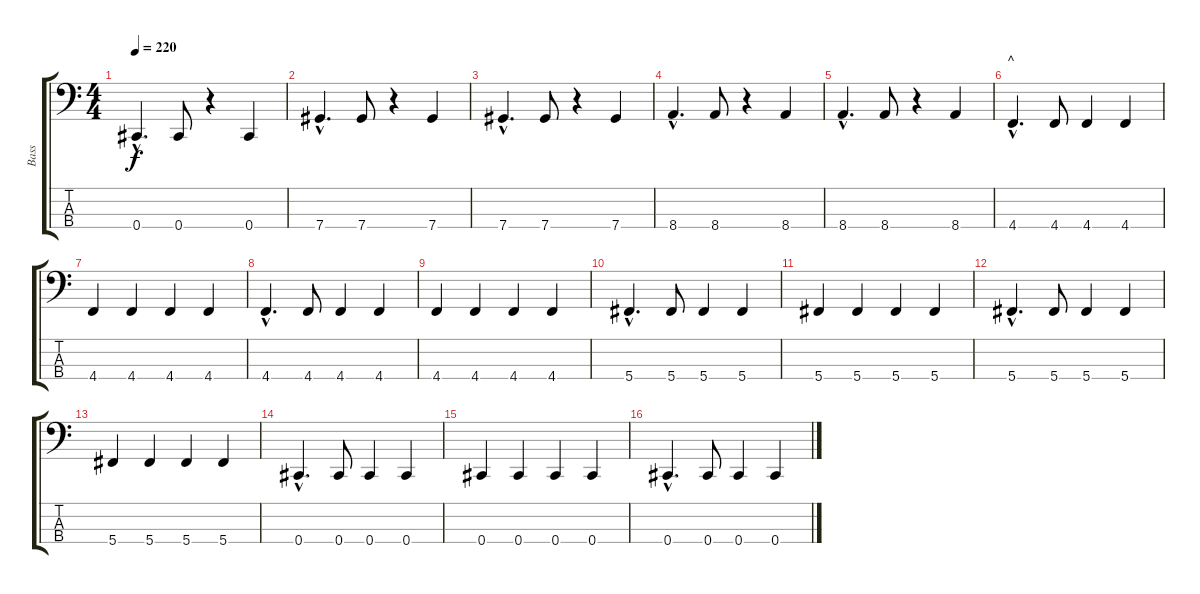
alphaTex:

\track ("Bass" "Bass") {instrument electricbasspick}
\staff {score tabs}
\tuning (Gb2 Db2 Ab1 Db1) {hide}
\ts (4 4)
\tempo 220
\clef f4
\ks c
0.4{hac}.4{d dy f} 0.4.8 r.4 0.4.4 |
7.4{hac}.4{d} 7.4.8 r.4 7.4.4 |
7.4{hac}.4{d} 7.4.8 r.4 7.4.4 |
8.4{hac}.4{d} 8.4.8 r.4 8.4.4 |
8.4{hac}.4{d} 8.4.8 r.4 8.4.4 |
\section ("" "^")
4.4{hac}.4{d} 4.4.8 4.4.4 4.4.4 |
4.4.4 4.4.4 4.4.4 4.4.4 |
4.4{hac}.4{d} 4.4.8 4.4.4 4.4.4 |
4.4.4 4.4.4 4.4.4 4.4.4 |
5.4{hac}.4{d} 5.4.8 5.4.4 5.4.4 |
5.4.4 5.4.4 5.4.4 5.4.4 |
5.4{hac}.4{d} 5.4.8 5.4.4 5.4.4 |
5.4.4 5.4.4 5.4.4 5.4.4 |
0.4{hac}.4{d} 0.4.8 0.4.4 0.4.4 |
0.4.4 0.4.4 0.4.4 0.4.4 |
0.4{hac}.4{d} 0.4.8 0.4.4 0.4.4
